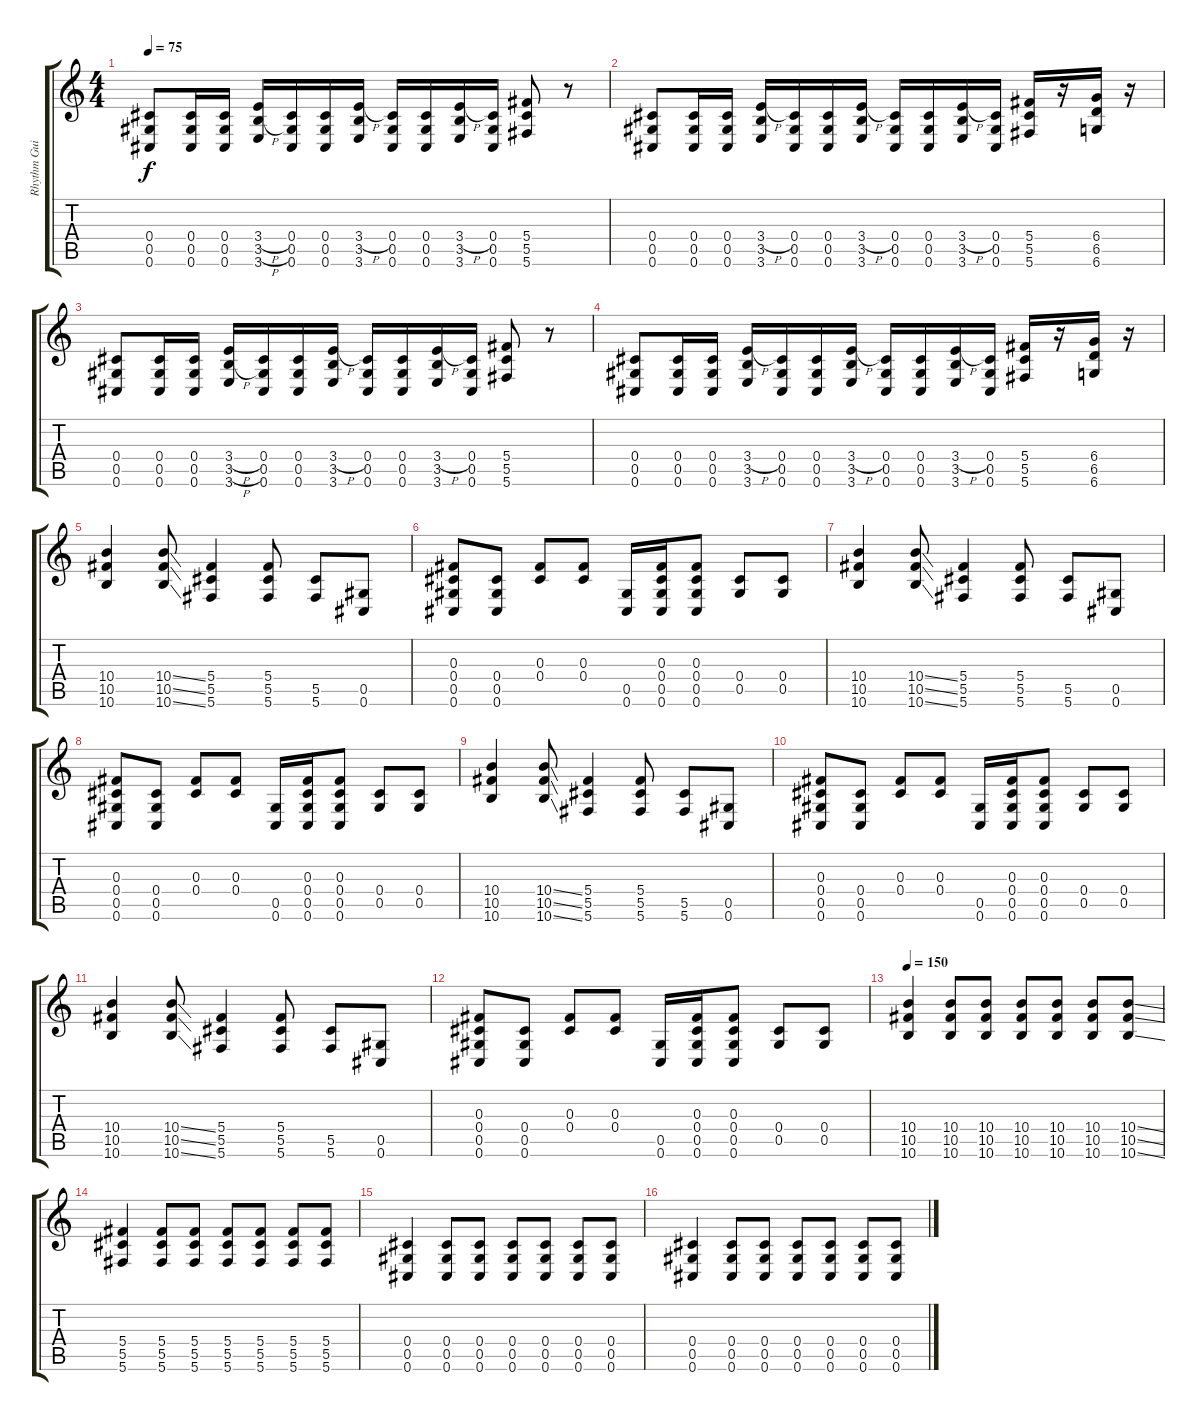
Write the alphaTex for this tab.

\track ("Rhythm Guitar" "Rhythm Gui") {instrument overdrivenguitar}
\staff {score tabs}
\tuning (Eb4 Bb3 Gb3 Db3 Ab2 Db2) {hide}
\ts (4 4)
\tempo 75
\clef g2
\ks c
(0.4 0.5 0.6).8{dy f} (0.4 0.5 0.6).16 (0.4 0.5 0.6).16 (3.4{h} 3.5{h} 3.6).16 (0.4 0.5 0.6).16 (0.4 0.5 0.6).16 (3.4{h} 3.5 3.6).16 (0.4 0.5 0.6).16 (0.4 0.5 0.6).16 (3.4{h} 3.5 3.6).16 (0.4 0.5 0.6).16 (5.4 5.5 5.6).8 r.8 |
(0.4 0.5 0.6).8 (0.4 0.5 0.6).16 (0.4 0.5 0.6).16 (3.4{h} 3.5 3.6).16 (0.4 0.5 0.6).16 (0.4 0.5 0.6).16 (3.4{h} 3.5 3.6).16 (0.4 0.5 0.6).16 (0.4 0.5 0.6).16 (3.4{h} 3.5 3.6).16 (0.4 0.5 0.6).16 (5.4 5.5 5.6).16 r.16 (6.4 6.5 6.6).16 r.16 |
(0.4 0.5 0.6).8 (0.4 0.5 0.6).16 (0.4 0.5 0.6).16 (3.4{h} 3.5{h} 3.6).16 (0.4 0.5 0.6).16 (0.4 0.5 0.6).16 (3.4{h} 3.5 3.6).16 (0.4 0.5 0.6).16 (0.4 0.5 0.6).16 (3.4{h} 3.5 3.6).16 (0.4 0.5 0.6).16 (5.4 5.5 5.6).8 r.8 |
(0.4 0.5 0.6).8 (0.4 0.5 0.6).16 (0.4 0.5 0.6).16 (3.4{h} 3.5 3.6).16 (0.4 0.5 0.6).16 (0.4 0.5 0.6).16 (3.4{h} 3.5 3.6).16 (0.4 0.5 0.6).16 (0.4 0.5 0.6).16 (3.4{h} 3.5 3.6).16 (0.4 0.5 0.6).16 (5.4 5.5 5.6).16 r.16 (6.4 6.5 6.6).16 r.16 |
(10.4 10.5 10.6).4 (10.4{ss} 10.5{ss} 10.6{ss}).8 (5.4 5.5 5.6).4 (5.4 5.5 5.6).8 (5.5 5.6).8 (0.5 0.6).8 |
(0.3 0.4 0.5 0.6).8 (0.4 0.5 0.6).8 (0.3 0.4).8 (0.3 0.4).8 (0.5 0.6).16 (0.3 0.4 0.5 0.6).16 (0.3 0.4 0.5 0.6).8 (0.4 0.5).8 (0.4 0.5).8 |
(10.4 10.5 10.6).4 (10.4{ss} 10.5{ss} 10.6{ss}).8 (5.4 5.5 5.6).4 (5.4 5.5 5.6).8 (5.5 5.6).8 (0.5 0.6).8 |
(0.3 0.4 0.5 0.6).8 (0.4 0.5 0.6).8 (0.3 0.4).8 (0.3 0.4).8 (0.5 0.6).16 (0.3 0.4 0.5 0.6).16 (0.3 0.4 0.5 0.6).8 (0.4 0.5).8 (0.4 0.5).8 |
(10.4 10.5 10.6).4 (10.4{ss} 10.5{ss} 10.6{ss}).8 (5.4 5.5 5.6).4 (5.4 5.5 5.6).8 (5.5 5.6).8 (0.5 0.6).8 |
(0.3 0.4 0.5 0.6).8 (0.4 0.5 0.6).8 (0.3 0.4).8 (0.3 0.4).8 (0.5 0.6).16 (0.3 0.4 0.5 0.6).16 (0.3 0.4 0.5 0.6).8 (0.4 0.5).8 (0.4 0.5).8 |
(10.4 10.5 10.6).4 (10.4{ss} 10.5{ss} 10.6{ss}).8 (5.4 5.5 5.6).4 (5.4 5.5 5.6).8 (5.5 5.6).8 (0.5 0.6).8 |
(0.3 0.4 0.5 0.6).8 (0.4 0.5 0.6).8 (0.3 0.4).8 (0.3 0.4).8 (0.5 0.6).16 (0.3 0.4 0.5 0.6).16 (0.3 0.4 0.5 0.6).8 (0.4 0.5).8 (0.4 0.5).8 |
\tempo 150
(10.4 10.5 10.6).4 (10.4 10.5 10.6).8 (10.4 10.5 10.6).8 (10.4 10.5 10.6).8 (10.4 10.5 10.6).8 (10.4 10.5 10.6).8 (10.4{ss} 10.5{ss} 10.6{ss}).8 |
(5.4 5.5 5.6).4 (5.4 5.5 5.6).8 (5.4 5.5 5.6).8 (5.4 5.5 5.6).8 (5.4 5.5 5.6).8 (5.4 5.5 5.6).8 (5.4 5.5 5.6).8 |
(0.4 0.5 0.6).4 (0.4 0.5 0.6).8 (0.4 0.5 0.6).8 (0.4 0.5 0.6).8 (0.4 0.5 0.6).8 (0.4 0.5 0.6).8 (0.4 0.5 0.6).8 |
(0.4 0.5 0.6).4 (0.4 0.5 0.6).8 (0.4 0.5 0.6).8 (0.4 0.5 0.6).8 (0.4 0.5 0.6).8 (0.4 0.5 0.6).8 (0.4 0.5 0.6).8
